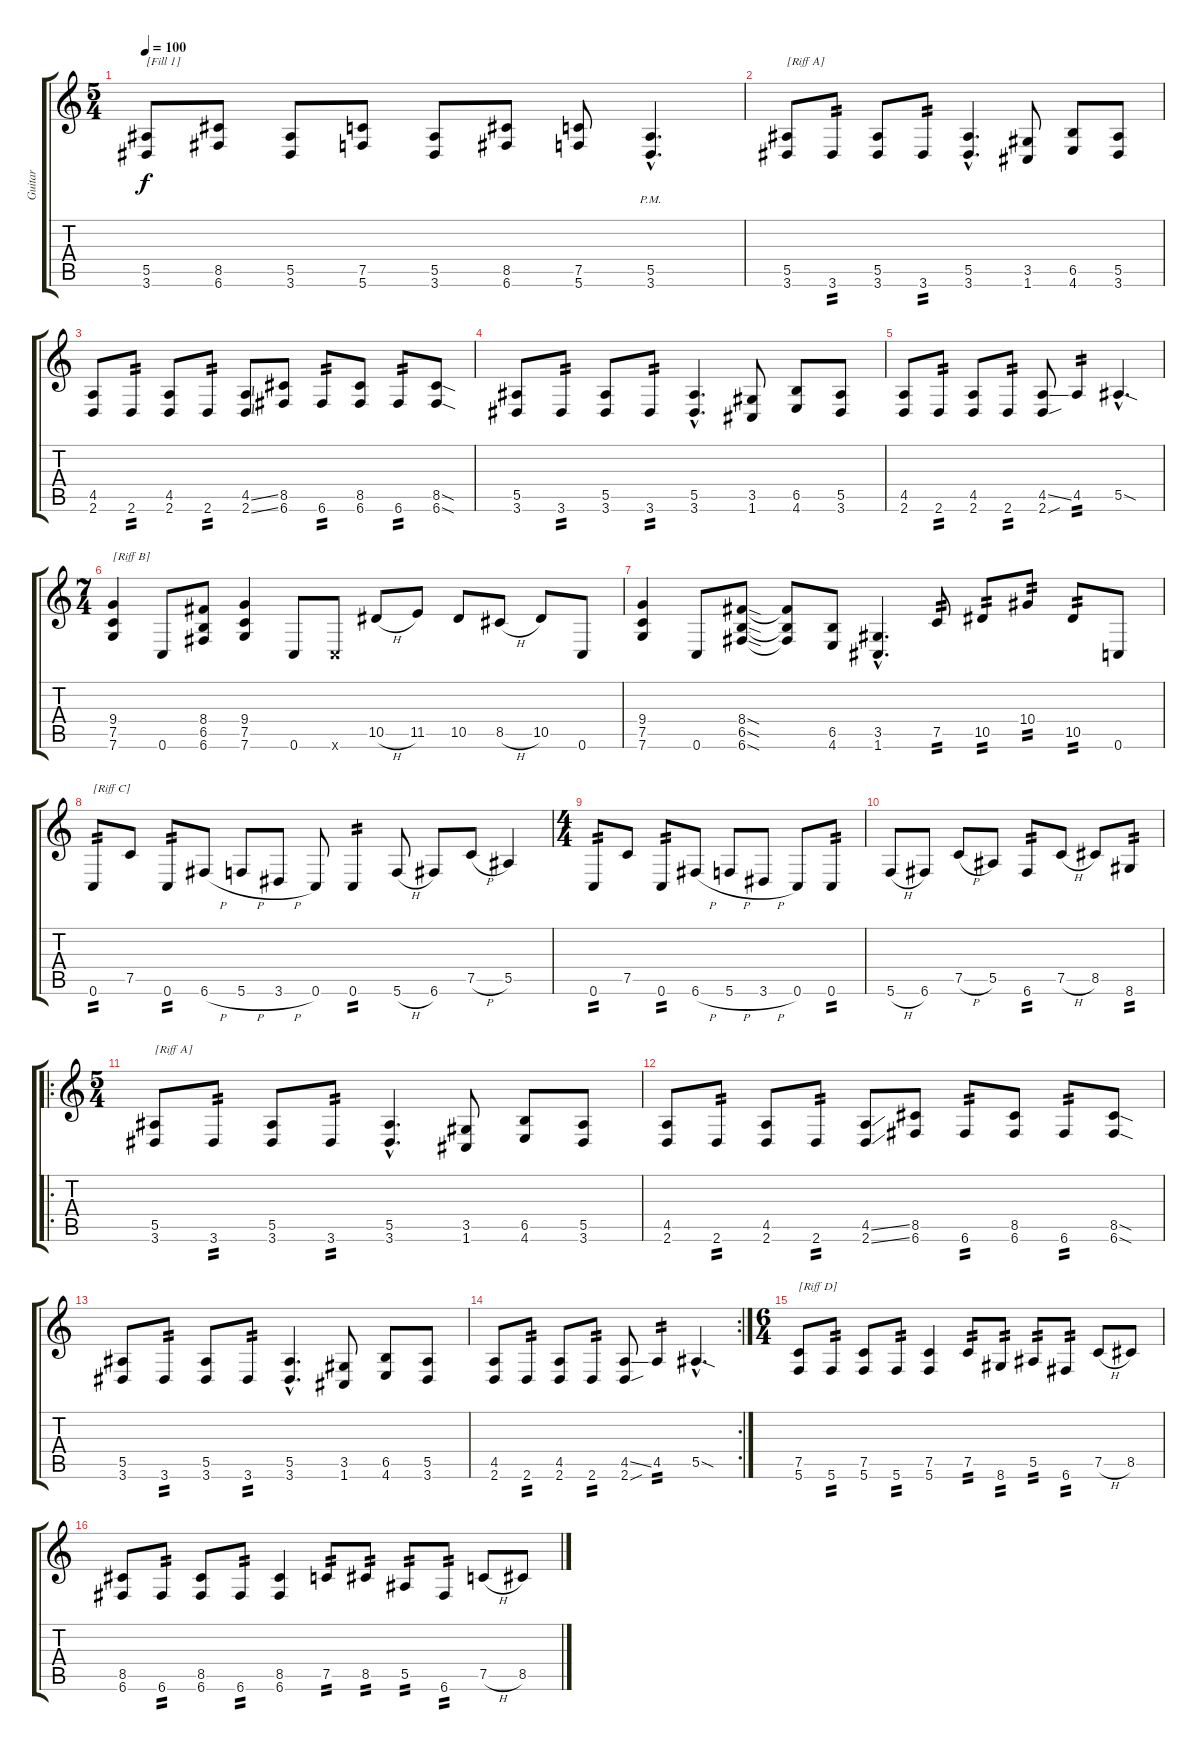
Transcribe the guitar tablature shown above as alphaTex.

\track ("Guitar" "Guitar") {instrument distortionguitar}
\staff {score tabs}
\tuning (C4 G3 Eb3 Bb2 F2 C2) {hide}
\ts (5 4)
\tempo 100
\clef g2
\ks c
(5.5 3.6).8{txt "[Fill 1]" dy f instrument distortionguitar} (8.5 6.6).8 (5.5 3.6).8 (7.5 5.6).8 (5.5 3.6).8 (8.5 6.6).8 (7.5 5.6).8 (5.5{hac pm} 3.6{hac pm}).4{d} |
(5.5 3.6).8{txt "[Riff A]"} 3.6.8{tp 2} (5.5 3.6).8 3.6.8{tp 2} (5.5{hac} 3.6{hac}).4{d} (3.5 1.6).8 (6.5 4.6).8 (5.5 3.6).8 |
(4.5 2.6).8 2.6.8{tp 2} (4.5 2.6).8 2.6.8{tp 2} (4.5{ss} 2.6{ss}).8 (8.5 6.6).8 6.6.8{tp 2} (8.5 6.6).8 6.6.8{tp 2} (8.5{sod} 6.6{sod}).8 |
(5.5 3.6).8 3.6.8{tp 2} (5.5 3.6).8 3.6.8{tp 2} (5.5{hac} 3.6{hac}).4{d} (3.5 1.6).8 (6.5 4.6).8 (5.5 3.6).8 |
(4.5 2.6).8 2.6.8{tp 2} (4.5 2.6).8 2.6.8{tp 2} (4.5{ss} 2.6{sou}).8 4.5.4{tp 2} 5.5{sod hac}.4{d} |
\ts (7 4)
(9.4 7.5 7.6).4{txt "[Riff B]"} 0.6.8 (8.4 6.5 6.6).8 (9.4 7.5 7.6).4 0.6.8 0.6{x}.8 10.5{h}.8 11.5.8 10.5.8 8.5{h}.8 10.5.8 0.6.8 |
(9.4 7.5 7.6).4 0.6.8 (8.4{sod} 6.5{sod} 6.6{sod}).8 (8.4{t} 6.5{t} 6.6{t}).8 (6.5 4.6).8 (3.5{hac} 1.6{hac}).4{d} 7.5.8{tp 2} 10.5.8{tp 2} 10.4.8{tp 2} 10.5.8{tp 2} 0.6.8 |
0.6.8{txt "[Riff C]" tp 2} 7.5.8 0.6.8{tp 2} 6.6{h}.8 5.6{h}.8 3.6{h}.8 0.6.8 0.6.4{tp 2} 5.6{h}.8 6.6.8 7.5{h}.8 5.5.4 |
\ts (4 4)
0.6.8{tp 2} 7.5.8 0.6.8{tp 2} 6.6{h}.8 5.6{h}.8 3.6{h}.8 0.6.8 0.6.8{tp 2} |
5.6{h}.8 6.6.8 7.5{h}.8 5.5.8 6.6.8{tp 2} 7.5{h}.8 8.5.8 8.6.8{tp 2} |
\ro
\ts (5 4)
(5.5 3.6).8{txt "[Riff A]"} 3.6.8{tp 2} (5.5 3.6).8 3.6.8{tp 2} (5.5{hac} 3.6{hac}).4{d} (3.5 1.6).8 (6.5 4.6).8 (5.5 3.6).8 |
(4.5 2.6).8 2.6.8{tp 2} (4.5 2.6).8 2.6.8{tp 2} (4.5{ss} 2.6{ss}).8 (8.5 6.6).8 6.6.8{tp 2} (8.5 6.6).8 6.6.8{tp 2} (8.5{sod} 6.6{sod}).8 |
(5.5 3.6).8 3.6.8{tp 2} (5.5 3.6).8 3.6.8{tp 2} (5.5{hac} 3.6{hac}).4{d} (3.5 1.6).8 (6.5 4.6).8 (5.5 3.6).8 |
\rc 2
(4.5 2.6).8 2.6.8{tp 2} (4.5 2.6).8 2.6.8{tp 2} (4.5{ss} 2.6{sou}).8 4.5.4{tp 2} 5.5{sod hac}.4{d} |
\ts (6 4)
(7.5 5.6).8{txt "[Riff D]"} 5.6.8{tp 2} (7.5 5.6).8 5.6.8{tp 2} (7.5 5.6).4 7.5.8{tp 2} 8.6.8{tp 2} 5.5.8{tp 2} 6.6.8{tp 2} 7.5{h}.8 8.5.8 |
(8.5 6.6).8 6.6.8{tp 2} (8.5 6.6).8 6.6.8{tp 2} (8.5 6.6).4 7.5.8{tp 2} 8.5.8{tp 2} 5.5.8{tp 2} 6.6.8{tp 2} 7.5{h}.8 8.5.8
